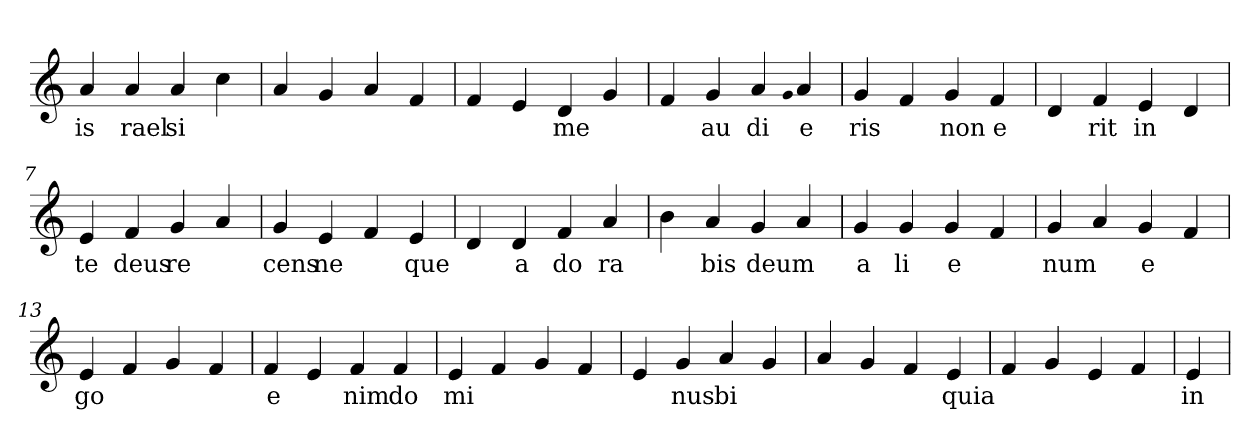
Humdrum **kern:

**kern	**text
*part1	*part1
*staff1	*staff1
*clefG2	*
=1	=1
4a	is
4a	rael
4a	si
4cc	.
=2	=2
4a	.
4g	.
4a	.
4f	.
=3	=3
4f	.
4e	.
4d	me
4g	.
=4	=4
4f	.
4g	au
4a	di
qqg	.
4a	e
=5	=5
4g	ris
4f	.
4g	non
4f	e
=6	=6
4d	.
4f	rit
4e	in
4d	.
=7	=7
4e	te
4f	deus
4g	re
4a	.
=8	=8
4g	cens
4e	ne
4f	.
4e	que
=9	=9
4d	.
4d	a
4f	do
4a	ra
=10	=10
4b	.
4a	bis
4g	deum
4a	.
=11	=11
4g	a
4g	li
4g	e
4f	.
=12	=12
4g	num
4a	.
4g	e
4f	.
=13	=13
4e	go
4f	.
4g	.
4f	.
=14	=14
4f	e
4e	.
4f	nim
4f	do
=15	=15
4e	mi
4f	.
4g	.
4f	.
=16	=16
4e	.
4g	nus
4a	bi
4g	.
=17	=17
4a	.
4g	.
4f	.
4e	quia
=18	=18
4f	.
4g	.
4e	.
4f	.
=19	=19
4e	in
=	=
*-	*-
